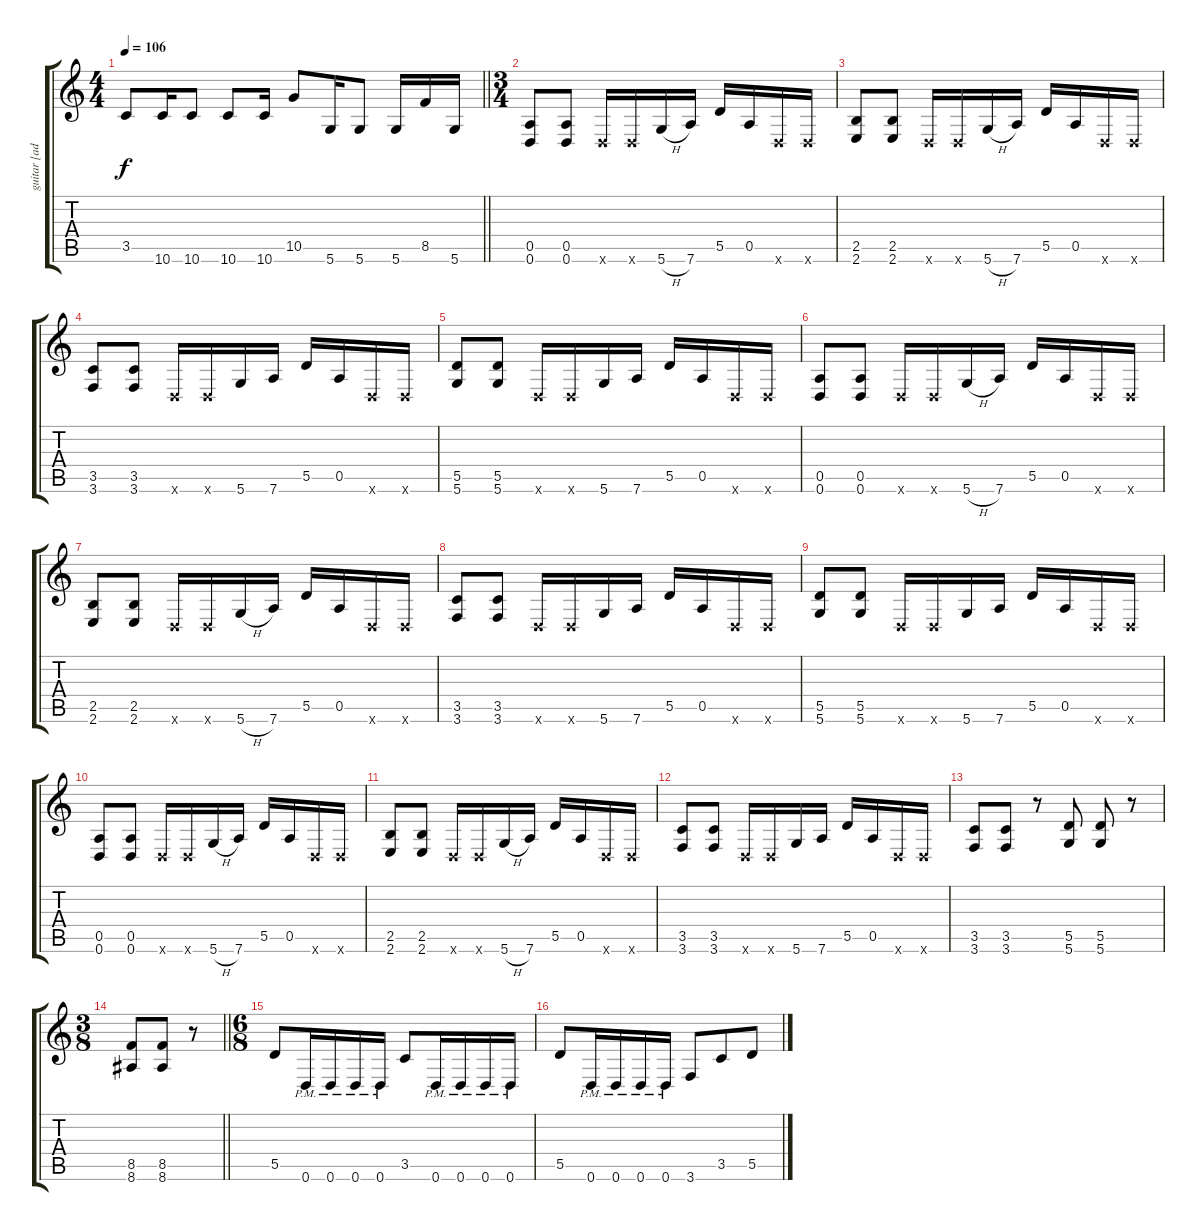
\track ("guitar [adam jones]" "guitar [ad") {instrument distortionguitar}
\staff {score tabs}
\tuning (E4 B3 G3 D3 A2 D2) {hide}
\ts (4 4)
\tempo 106
\clef g2
\barLineRight lightlight
\ks c
3.5{t}.8{dy f} 10.6.16 10.6.8 10.6.8 10.6.16 10.5.8 5.6.16 5.6.8 5.6.16 8.5.16 5.6.16 |
\ts (3 4)
(0.5 0.6).8 (0.5 0.6).8 0.6{x}.16 0.6{x}.16 5.6{h}.16 7.6.16 5.5.16 0.5.16 0.6{x}.16 0.6{x}.16 |
(2.5 2.6).8 (2.5 2.6).8 0.6{x}.16 0.6{x}.16 5.6{h}.16 7.6.16 5.5.16 0.5.16 0.6{x}.16 0.6{x}.16 |
(3.5 3.6).8 (3.5 3.6).8 0.6{x}.16 0.6{x}.16 5.6.16 7.6.16 5.5.16 0.5.16 0.6{x}.16 0.6{x}.16 |
(5.5 5.6).8 (5.5 5.6).8 0.6{x}.16 0.6{x}.16 5.6.16 7.6.16 5.5.16 0.5.16 0.6{x}.16 0.6{x}.16 |
(0.5 0.6).8 (0.5 0.6).8 0.6{x}.16 0.6{x}.16 5.6{h}.16 7.6.16 5.5.16 0.5.16 0.6{x}.16 0.6{x}.16 |
(2.5 2.6).8 (2.5 2.6).8 0.6{x}.16 0.6{x}.16 5.6{h}.16 7.6.16 5.5.16 0.5.16 0.6{x}.16 0.6{x}.16 |
(3.5 3.6).8 (3.5 3.6).8 0.6{x}.16 0.6{x}.16 5.6.16 7.6.16 5.5.16 0.5.16 0.6{x}.16 0.6{x}.16 |
(5.5 5.6).8 (5.5 5.6).8 0.6{x}.16 0.6{x}.16 5.6.16 7.6.16 5.5.16 0.5.16 0.6{x}.16 0.6{x}.16 |
(0.5 0.6).8 (0.5 0.6).8 0.6{x}.16 0.6{x}.16 5.6{h}.16 7.6.16 5.5.16 0.5.16 0.6{x}.16 0.6{x}.16 |
(2.5 2.6).8 (2.5 2.6).8 0.6{x}.16 0.6{x}.16 5.6{h}.16 7.6.16 5.5.16 0.5.16 0.6{x}.16 0.6{x}.16 |
(3.5 3.6).8 (3.5 3.6).8 0.6{x}.16 0.6{x}.16 5.6.16 7.6.16 5.5.16 0.5.16 0.6{x}.16 0.6{x}.16 |
(3.5 3.6).8 (3.5 3.6).8 r.8 (5.5 5.6).8 (5.5 5.6).8 r.8 |
\ts (3 8)
\barLineRight lightlight
(8.5 8.6).8 (8.5 8.6).8 r.8 |
\ts (6 8)
5.5.8 0.6{pm}.16 0.6{pm}.16 0.6{pm}.16 0.6{pm}.16 3.5.8 0.6{pm}.16 0.6{pm}.16 0.6{pm}.16 0.6{pm}.16 |
5.5.8 0.6{pm}.16 0.6{pm}.16 0.6{pm}.16 0.6{pm}.16 3.6.8 3.5.8 5.5.8
